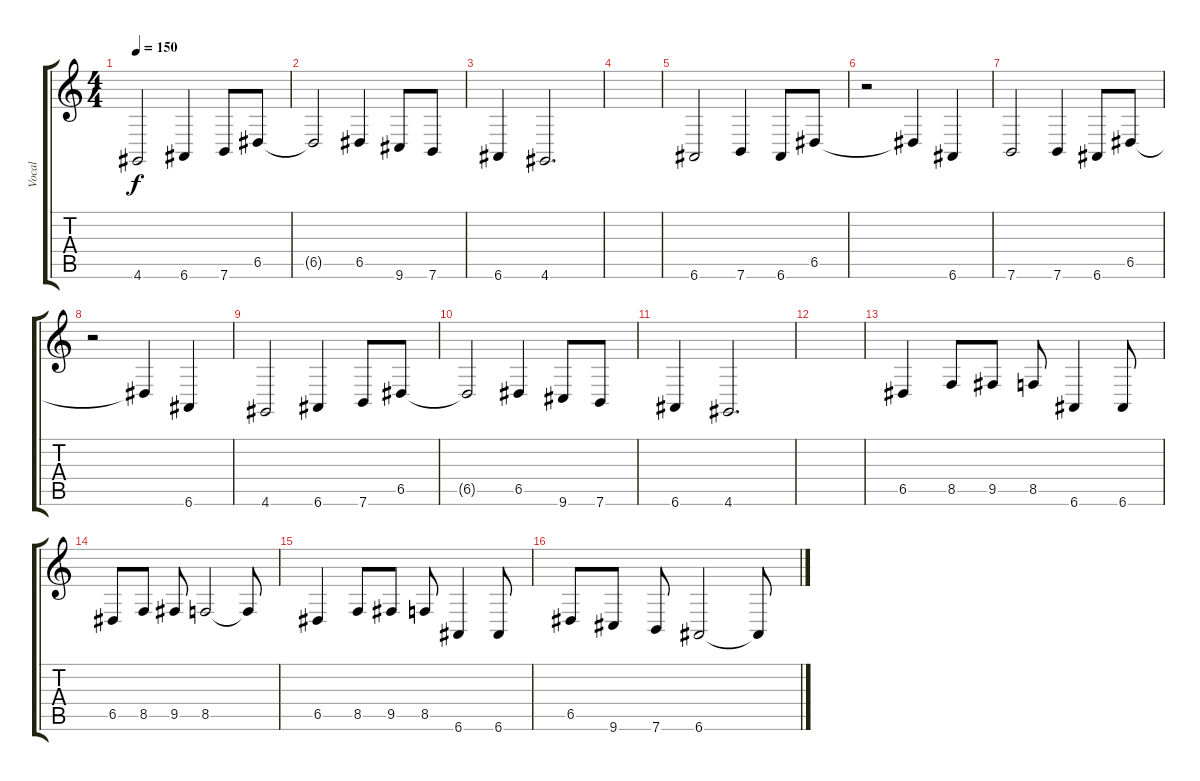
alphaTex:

\track ("Vocal" "Vocal") {instrument altosax}
\staff {score tabs}
\tuning (E4 B3 G3 D3 A2 E2) {hide}
\ts (4 4)
\tempo 150
\clef g2
\ks c
4.6.2{dy f} 6.6.4 7.6.8 6.5.8 |
6.5{t}.2 6.5.4 9.6.8 7.6.8 |
6.6.4 4.6.2{d} |
|
6.6.2 7.6.4 6.6.8 6.5.8 |
r.2 6.5{t}.4 6.6.4 |
7.6.2 7.6.4 6.6.8 6.5.8 |
r.2 6.5{t}.4 6.6.4 |
4.6.2 6.6.4 7.6.8 6.5.8 |
6.5{t}.2 6.5.4 9.6.8 7.6.8 |
6.6.4 4.6.2{d} |
|
6.5.4 8.5.8 9.5.8 8.5.8 6.6.4 6.6.8 |
6.5.8 8.5.8 9.5.8 8.5.2 8.5{t}.8 |
6.5.4 8.5.8 9.5.8 8.5.8 6.6.4 6.6.8 |
6.5.8 9.6.8 7.6.8 6.6.2 6.6{t}.8
